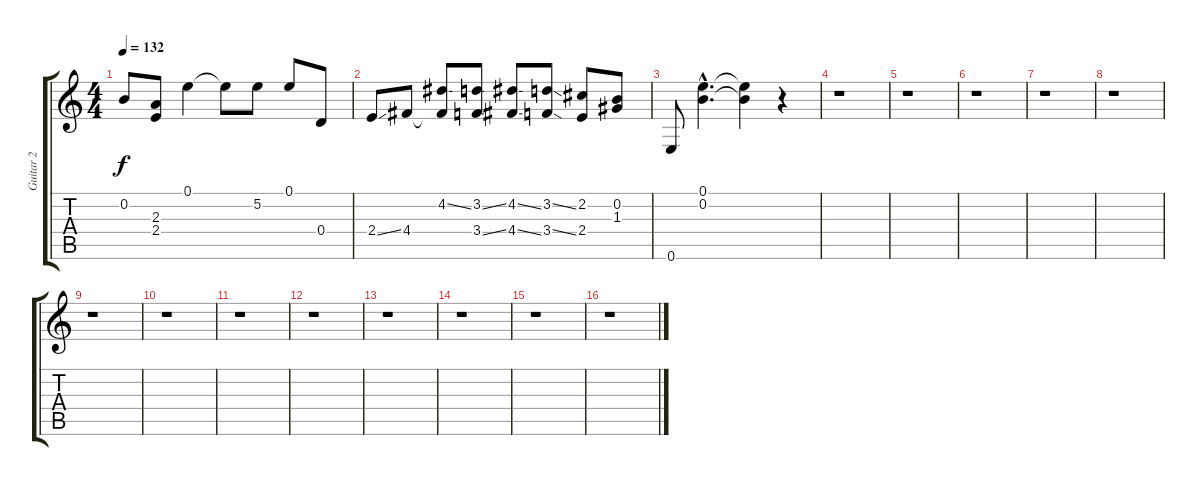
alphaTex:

\track ("Guitar 2" "Guitar 2") {instrument distortionguitar}
\staff {score tabs}
\tuning (E4 B3 G3 D3 A2 E2) {hide}
\ts (4 4)
\tempo 132
\clef g2
\ks c
0.2{t}.8{dy f} (2.3 2.4).8 0.1.4 0.1{t}.8 5.2.8 0.1.8 0.4.8 |
2.4{ss}.8 4.4.8 (4.2{ss} 4.4{t}).8 (3.2{ss} 3.4{ss}).8 (4.2{ss} 4.4{ss}).8 (3.2{ss} 3.4{ss}).8 (2.2 2.4).8 (0.2 1.3).8 |
0.6.8 (0.1{hac} 0.2{hac}).4{d} (0.1{t} 0.2{t}).4 r.4 |
r.1 |
r.1 |
r.1 |
r.1 |
r.1 |
r.1 |
r.1 |
r.1 |
r.1 |
r.1 |
r.1 |
r.1 |
r.1
